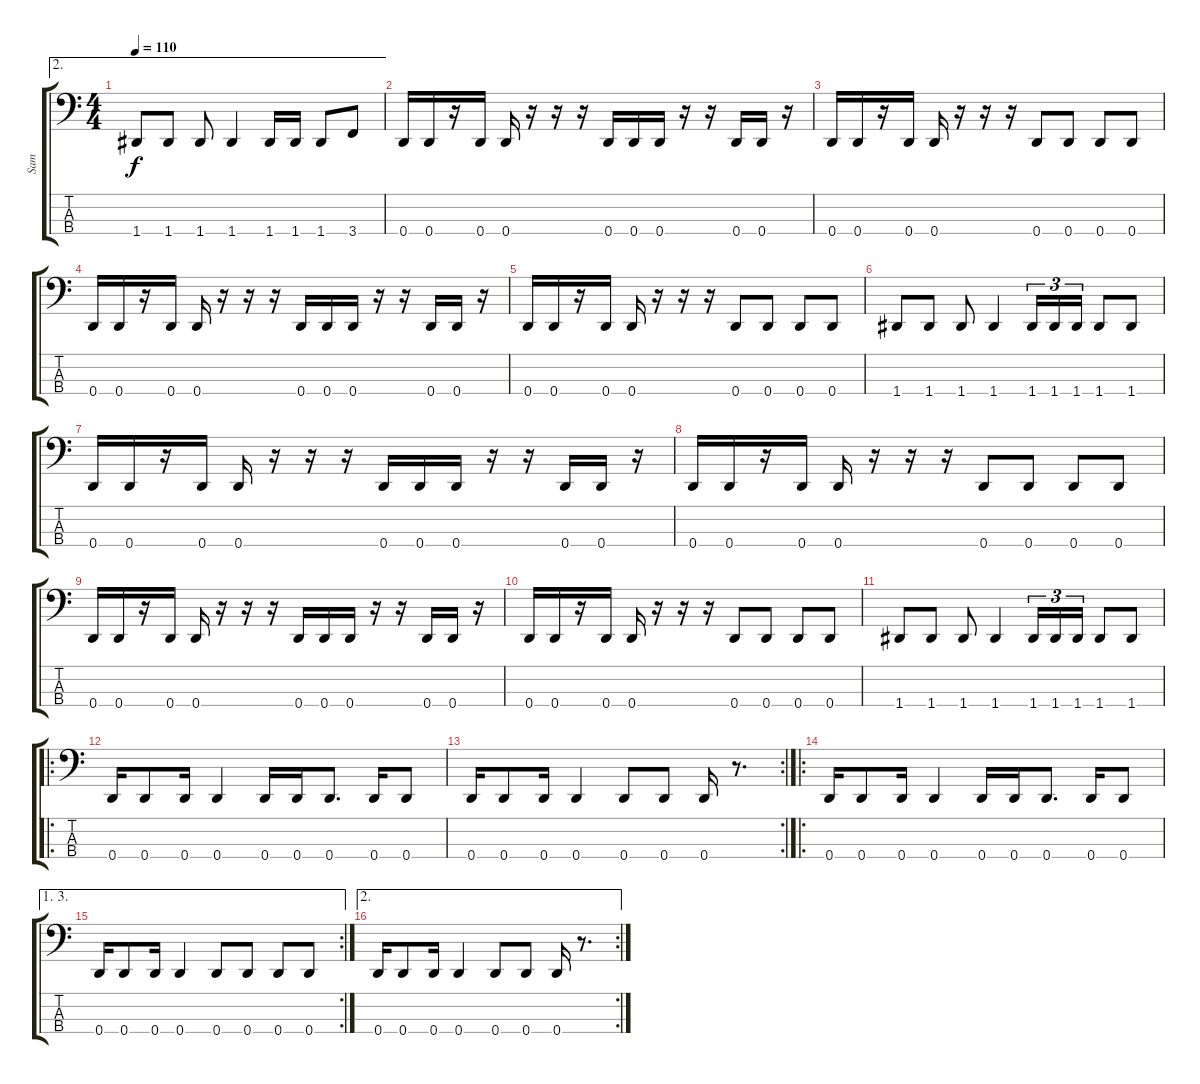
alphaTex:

\track ("Sam" "Sam") {instrument slapbass2}
\staff {score tabs}
\tuning (G2 D2 A1 D1) {hide}
\ae 2
\ts (4 4)
\tempo 110
\clef f4
\ks c
1.4.8{dy f} 1.4.8 1.4.8 1.4.4 1.4.16 1.4.16 1.4.8 3.4.8 |
0.4.16 0.4.16 r.16 0.4.16 0.4.16 r.16 r.16 r.16 0.4.16 0.4.16 0.4.16 r.16 r.16 0.4.16 0.4.16 r.16 |
0.4.16 0.4.16 r.16 0.4.16 0.4.16 r.16 r.16 r.16 0.4.8 0.4.8 0.4.8 0.4.8 |
0.4.16 0.4.16 r.16 0.4.16 0.4.16 r.16 r.16 r.16 0.4.16 0.4.16 0.4.16 r.16 r.16 0.4.16 0.4.16 r.16 |
0.4.16 0.4.16 r.16 0.4.16 0.4.16 r.16 r.16 r.16 0.4.8 0.4.8 0.4.8 0.4.8 |
1.4.8 1.4.8 1.4.8 1.4.4 1.4.16{tu (3 2)} 1.4.16{tu (3 2)} 1.4.16{tu (3 2)} 1.4.8 1.4.8 |
0.4.16 0.4.16 r.16 0.4.16 0.4.16 r.16 r.16 r.16 0.4.16 0.4.16 0.4.16 r.16 r.16 0.4.16 0.4.16 r.16 |
0.4.16 0.4.16 r.16 0.4.16 0.4.16 r.16 r.16 r.16 0.4.8 0.4.8 0.4.8 0.4.8 |
0.4.16 0.4.16 r.16 0.4.16 0.4.16 r.16 r.16 r.16 0.4.16 0.4.16 0.4.16 r.16 r.16 0.4.16 0.4.16 r.16 |
0.4.16 0.4.16 r.16 0.4.16 0.4.16 r.16 r.16 r.16 0.4.8 0.4.8 0.4.8 0.4.8 |
1.4.8 1.4.8 1.4.8 1.4.4 1.4.16{tu (3 2)} 1.4.16{tu (3 2)} 1.4.16{tu (3 2)} 1.4.8 1.4.8 |
\ro
0.4.16 0.4.8 0.4.16 0.4.4 0.4.16 0.4.16 0.4.8{d} 0.4.16 0.4.8 |
\rc 2
0.4.16 0.4.8 0.4.16 0.4.4 0.4.8 0.4.8 0.4.16 r.8{d} |
\ro
0.4.16 0.4.8 0.4.16 0.4.4 0.4.16 0.4.16 0.4.8{d} 0.4.16 0.4.8 |
\ae (1 3)
\rc 2
0.4.16 0.4.8 0.4.16 0.4.4 0.4.8 0.4.8 0.4.8 0.4.8 |
\ae 2
\rc 2
0.4.16 0.4.8 0.4.16 0.4.4 0.4.8 0.4.8 0.4.16 r.8{d}
